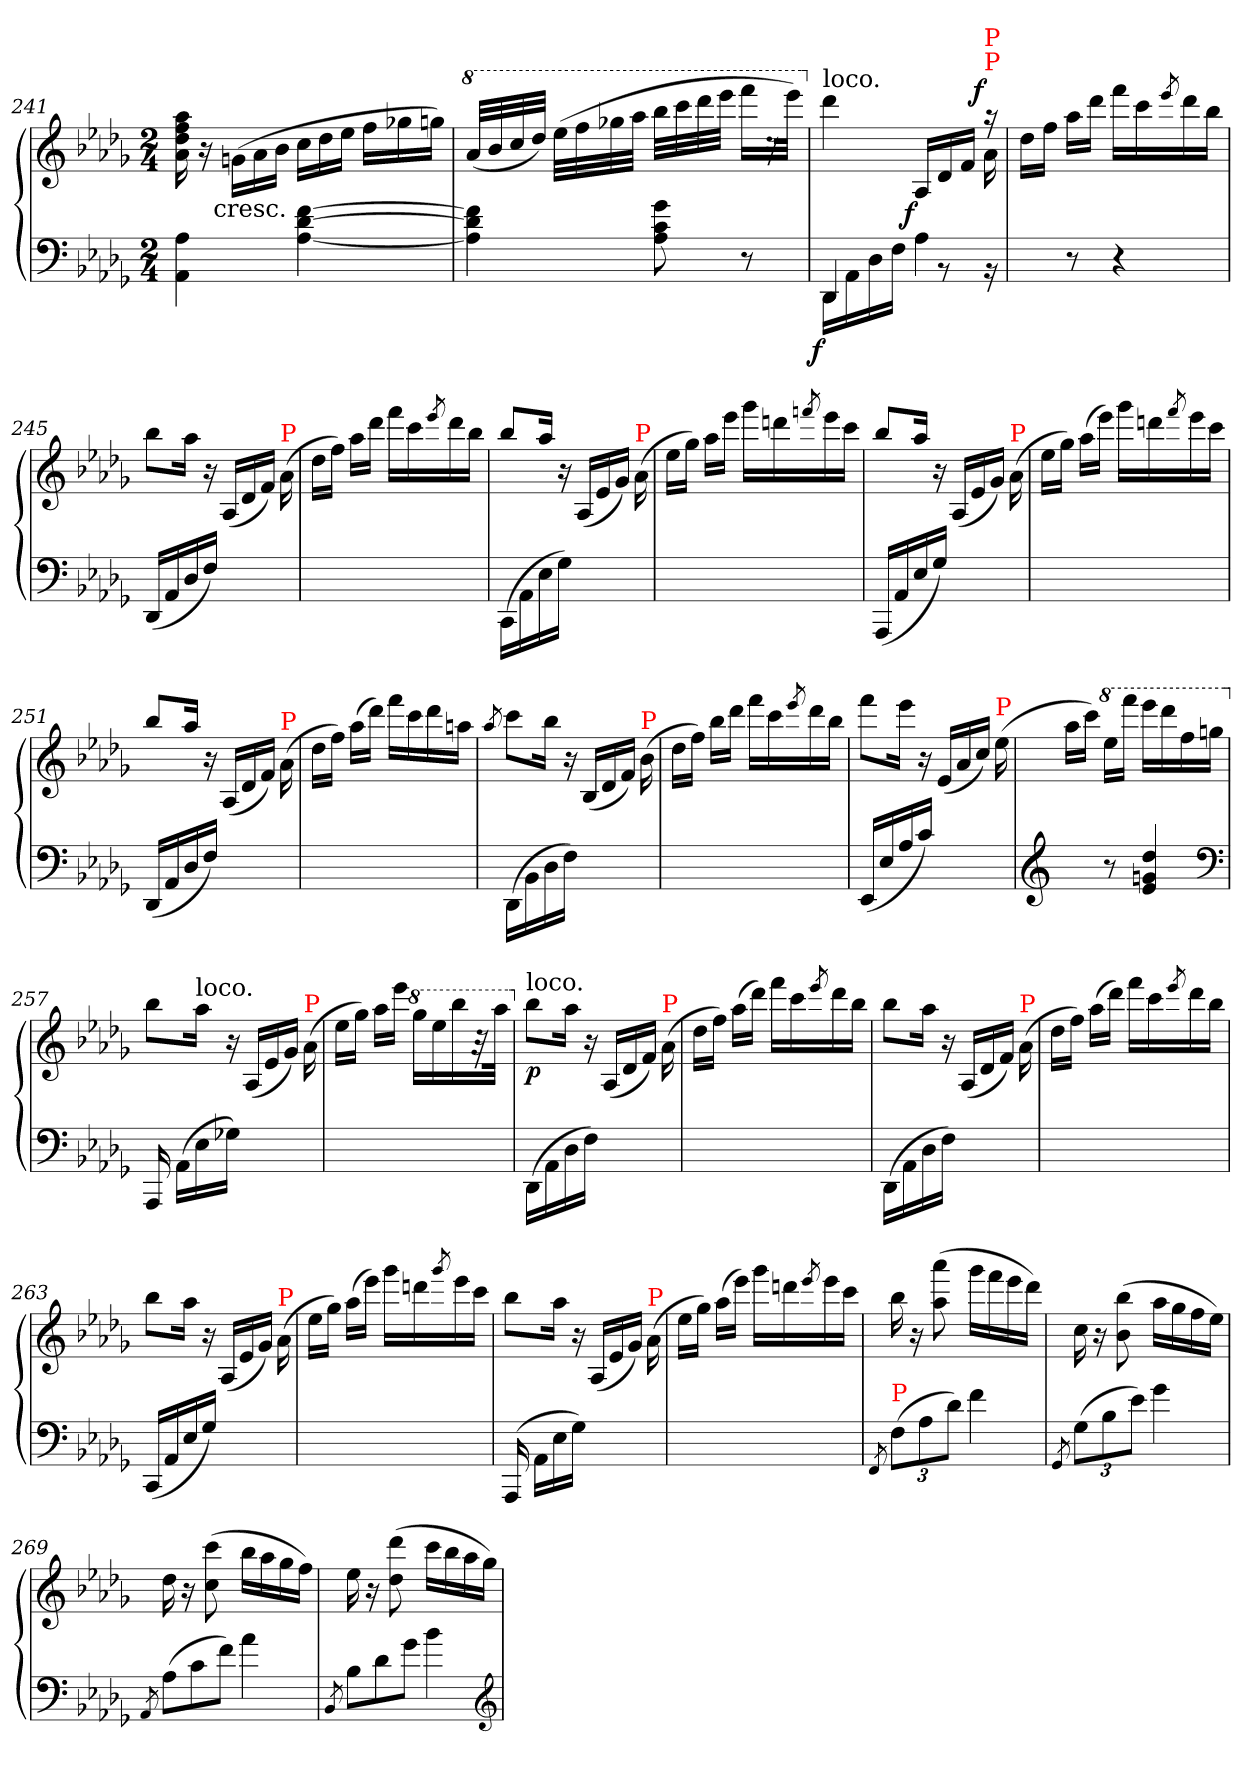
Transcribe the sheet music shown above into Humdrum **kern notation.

**kern	**kern	**dynam
*part1	*part1	*part1
*staff2	*staff1	*staff1/2
*clefF4	*clefG2	*
*k[b-e-a-d-g-]	*k[b-e-a-d-g-]	*
*M2/4	*M2/4	*
=241	=241	=241
*	*^	*
4A-\ 4AA-\	16aa-\ 16ff\ 16dd-\ 16a-\	16.ryy	.
.	16r	.	.
!	!	!LO:TX:b:t=cresc.	!
.	.	4ryy	.
*	*Xtuplet	*	*
.	(>24gn\LL	.	.
.	24a-	.	.
.	24b-JJ	.	.
[4f [4d- [4A-	24cc\LL	.	.
.	24dd-	.	.
.	24ee-JJ	.	.
.	.	8ryy	.
.	24ff\LL	.	.
.	24gg-X	.	.
.	24ggnJJ)	.	.
.	.	32ryy	.
*	*v	*v	*
=242	=242	=242
*	*8va	*
4f] 4d-] 4A-]	(<32aa-/LLL	.
.	32bb-	.
.	32ccc	.
.	32ddd-JJJ)	.
.	(>32eee-\LLL	.
.	32fff	.
.	32ggg-X	.
.	32aaa-JJJ	.
8g- 8c 8A-	32bbb-\LLL	.
.	32cccc	.
.	32dddd-	.
.	32eeee-JJJ	.
8r	16ffffLL	.
!	!LO:N:vis=16	!
.	32rbb	.
.	32eeee-JJk)	.
=243	=243	=243
*^	*	*
*	*	*X8va	*
*	*	*^	*
!	!	!LO:TX:a:t=loco.	!	!
!	!	!	!	!LO:DY:b=2:rj
4DD-/	16DD-\LL	4ddd-	4.ryy	f
.	16AA-	.	.	.
.	16D-	.	.	.
.	16FJJ	.	.	.
!	!	!	!	!LO:DY:b:rj
16ryy	4A-\	16A-/LL	.	f
8rBB	.	16d-/	.	.
.	.	16f/JJ	16ryy	.
!	!	!LO:TX:a:color=red:t=P	!	!
!	!	!LO:TX:a:color=red:t=P	!	!
!	!	!	!	!LO:DY:a:rj
16rBB	.	16raa	16a-\	f
*v	*v	*	*	*
*	*v	*v	*
=244	=244	=244
8ryy	16dd-\LL	.
.	16ffJJ	.
8r	16aa-\LL	.
.	16ddd-JJ	.
4r	16fff\LL	.
.	16ccc	.
.	8qeee-/	.
.	16ddd-	.
.	16bb-JJ	.
=245	=245	=245
(<16DD-/LL	8bb-L	.
16AA-	.	.
16D-	16aa-Jk	.
16FJJ)	16r	.
8.ryy	(<16A-/LL	.
.	16d-/	.
.	16f/JJ)	.
!	!LO:TX:a:color=red:t=P	!
16ryy	(>16a-\	.
=246	=246	=246
2ryy	16dd-LL	.
.	16ffJJ)	.
.	16aa-\LL	.
.	16ddd-JJ	.
.	16fff\LL	.
.	16ccc	.
.	8qeee-/	.
.	16ddd-	.
.	16bb-JJ	.
=247	=247	=247
(>16CC\LL	8bb-/L	.
16AA-	.	.
16E-	16aa-Jk	.
16G-JJ)	16r	.
8.ryy	(<16A-/LL	.
.	16e-/	.
.	16g-/JJ)	.
!	!LO:TX:a:color=red:t=P	!
16ryy	(>16a-\	.
=248	=248	=248
2ryy	16ee-LL	.
.	16gg-JJ)	.
.	16aa-\LL	.
.	16eee-JJ	.
.	16ggg-\LL	.
.	16dddn	.
.	8qfffn/	.
.	16eee-	.
.	16cccJJ	.
=249	=249	=249
(<16AAA-/LL	8bb-/L	.
16AA-	.	.
16E-	16aa-Jk	.
16G-JJ)	16r	.
8.ryy	(<16A-/LL	.
.	16e-/	.
.	16g-/JJ)	.
!	!LO:TX:a:color=red:t=P	!
16ryy	(>16a-\	.
=250	=250	=250
2ryy	16ee-\LL	.
.	16gg-JJ)	.
.	(>16aa-LL	.
.	16eee-JJ)	.
.	16ggg-\LL	.
.	16dddn	.
.	8qfff/	.
.	16eee-	.
.	16cccJJ	.
=251	=251	=251
(<16DD-/LL	8bb-/L	.
16AA-	.	.
16D-	16aa-Jk	.
16FJJ)	16r	.
8.ryy	(<16A-/LL	.
.	16d-/	.
.	16f/JJ)	.
!	!LO:TX:a:color=red:t=P	!
16ryy	(>16a-\	.
=252	=252	=252
2ryy	16dd-\LL	.
.	16ffJJ)	.
.	(>16aa-LL	.
.	16ddd-JJ)	.
.	16fffLL	.
.	16ccc	.
.	16ddd-	.
.	16aanJJ	.
=253	=253	=253
.	8qaa-/	.
(>16DD-\LL	8ccc\L	.
16BB-	.	.
16D-	16bb-Jk	.
16FJJ)	16r	.
8.ryy	(<16B-/LL	.
.	16d-/	.
.	16f/JJ)	.
!	!LO:TX:a:color=red:t=P	!
16ryy	(>16b-\	.
=254	=254	=254
2ryy	16dd-\LL	.
.	16ffJJ)	.
.	16bb-LL	.
.	16ddd-JJ	.
.	16fffLL	.
.	16ccc	.
.	8qeee-/	.
.	16ddd-	.
.	16bb-JJ	.
=255	=255	=255
(<16EE-/LL	8fffL	.
16E-	.	.
16A-	16eee-Jk	.
16cJJ)	16r	.
4ryy	(<16e-LL	.
.	16a-	.
.	16ccJJ)	.
!	!LO:TX:a:color=red:t=P	!
.	(>16ee-	.
=256	=256	=256
*clefG2	*	*
8ryy	16aa-LL	.
.	16cccJJ)	.
*	*8va	*
8r	16eee-LL	.
.	16ffffJJ	.
4dd-/ 4gn/ 4e-/	16eeee-LL	.
.	16dddd-	.
.	16fff	.
.	16gggnJJ	.
*clefF4	*	*
=257	=257	=257
*	*X8va	*
16AAA-/	8bb-L	.
(>16AA-\LL	.	.
!	!LO:TX:a:t=loco.	!
16E-	16aa-Jk	.
16G-XJJ)	16r	.
8.ryy	(<16A-/LL	.
.	16e-/	.
.	16g-/JJ)	.
!	!LO:TX:a:color=red:t=P	!
16ryy	(>16a-\	.
=258	=258	=258
2ryy	16ee-\LL	.
.	16gg-JJ)	.
.	16aa-\LL	.
.	16eee-JJ	.
*	*8va	*
.	16ggg-\LL	.
.	16eee-	.
.	16bbb-	.
.	32rgg	.
.	32aaa-JJk	.
=259	=259	=259
*	*X8va	*
!	!LO:TX:a:t=loco.	!
!	!	!LO:DY:b
(>16DD-\LL	8bb-L	p
16AA-	.	.
16D-	16aa-Jk	.
16FJJ)	16r	.
8.ryy	(<16A-/LL	.
.	16d-/	.
.	16f/JJ)	.
!	!LO:TX:a:color=red:t=P	!
16ryy	(>16a-\	.
=260	=260	=260
2ryy	16dd-\LL	.
.	16ffJJ)	.
.	(>16aa-LL	.
.	16ddd-JJ)	.
.	16fffLL	.
.	16ccc	.
.	8qeee-/	.
.	16ddd-	.
.	16bb-JJ	.
=261	=261	=261
(>16DD-\LL	8bb-L	.
16AA-	.	.
16D-	16aa-Jk	.
16FJJ)	16r	.
8.ryy	(<16A-/LL	.
.	16d-/	.
.	16f/JJ)	.
!	!LO:TX:a:color=red:t=P	!
16ryy	(>16a-\	.
=262	=262	=262
2ryy	16dd-\LL	.
.	16ffJJ)	.
.	(>16aa-LL	.
.	16ddd-JJ)	.
.	16fffLL	.
.	16ccc	.
.	8qeee-/	.
.	16ddd-	.
.	16bb-JJ	.
=263	=263	=263
(<16CC/LL	8bb-L	.
16AA-	.	.
16E-	16aa-Jk	.
16G-JJ)	16r	.
8.ryy	(<16A-/LL	.
.	16e-/	.
.	16g-/JJ)	.
!	!LO:TX:a:color=red:t=P	!
16ryy	(>16a-\	.
=264	=264	=264
2ryy	16ee-\LL	.
.	16gg-JJ)	.
.	(>16aa-\LL	.
.	16eee-JJ)	.
.	16ggg-\LL	.
.	16dddn	.
.	8qggg-/	.
.	16eee-	.
.	16cccJJ	.
=265	=265	=265
(>16AAA-/	8bb-L	.
16AA-\LL	.	.
16E-	16aa-Jk	.
16G-JJ)	16r	.
8.ryy	(<16A-/LL	.
.	16e-/	.
.	16g-/JJ)	.
!	!LO:TX:a:color=red:t=P	!
16ryy	(>16a-\	.
=266	=266	=266
2ryy	16ee-\LL	.
.	16gg-JJ)	.
.	(>16aa-LL	.
.	16eee-JJ)	.
.	16ggg-\LL	.
.	16dddn	.
.	8qeee-/	.
.	16eee-	.
.	16cccJJ	.
=267	=267	=267
8qFF/	.	.
*Xbrackettup	*	*
!LO:TX:a:color=red:t=P	!	!
(>12FL	16bb-\	.
.	16r	.
12A-	.	.
.	(>8aaa-\ 8aa-\	.
12d-J)	.	.
4f	16ggg-LL	.
.	16fff	.
.	16eee-	.
.	16ddd-JJ)	.
=268	=268	=268
8qGG-/	.	.
(>12G-L	16cc\	.
.	16r	.
12B-	.	.
.	(>8bb-\ 8b-\	.
12e-J)	.	.
4g-	16aa-\LL	.
.	16gg-	.
.	16ff	.
.	16ee-JJ)	.
=269	=269	=269
8qAA-/	.	.
*Xtuplet	*	*
(>12A-L	16dd-	.
.	16r	.
12c	.	.
.	(>8ccc 8cc	.
12fJ)	.	.
4a-	16bb-LL	.
.	16aa-	.
.	16gg-	.
.	16ffJJ)	.
=270	=270	=270
8qBB-/	.	.
12B-\L	16ee-	.
.	16r	.
12d-	.	.
.	(>8ddd- 8dd-	.
12g-J	.	.
4b-	16ccc\LL	.
.	16bb-	.
.	16aa-	.
.	16gg-JJ)	.
*clefG2	*	*
=	=	=
*-	*-	*-
